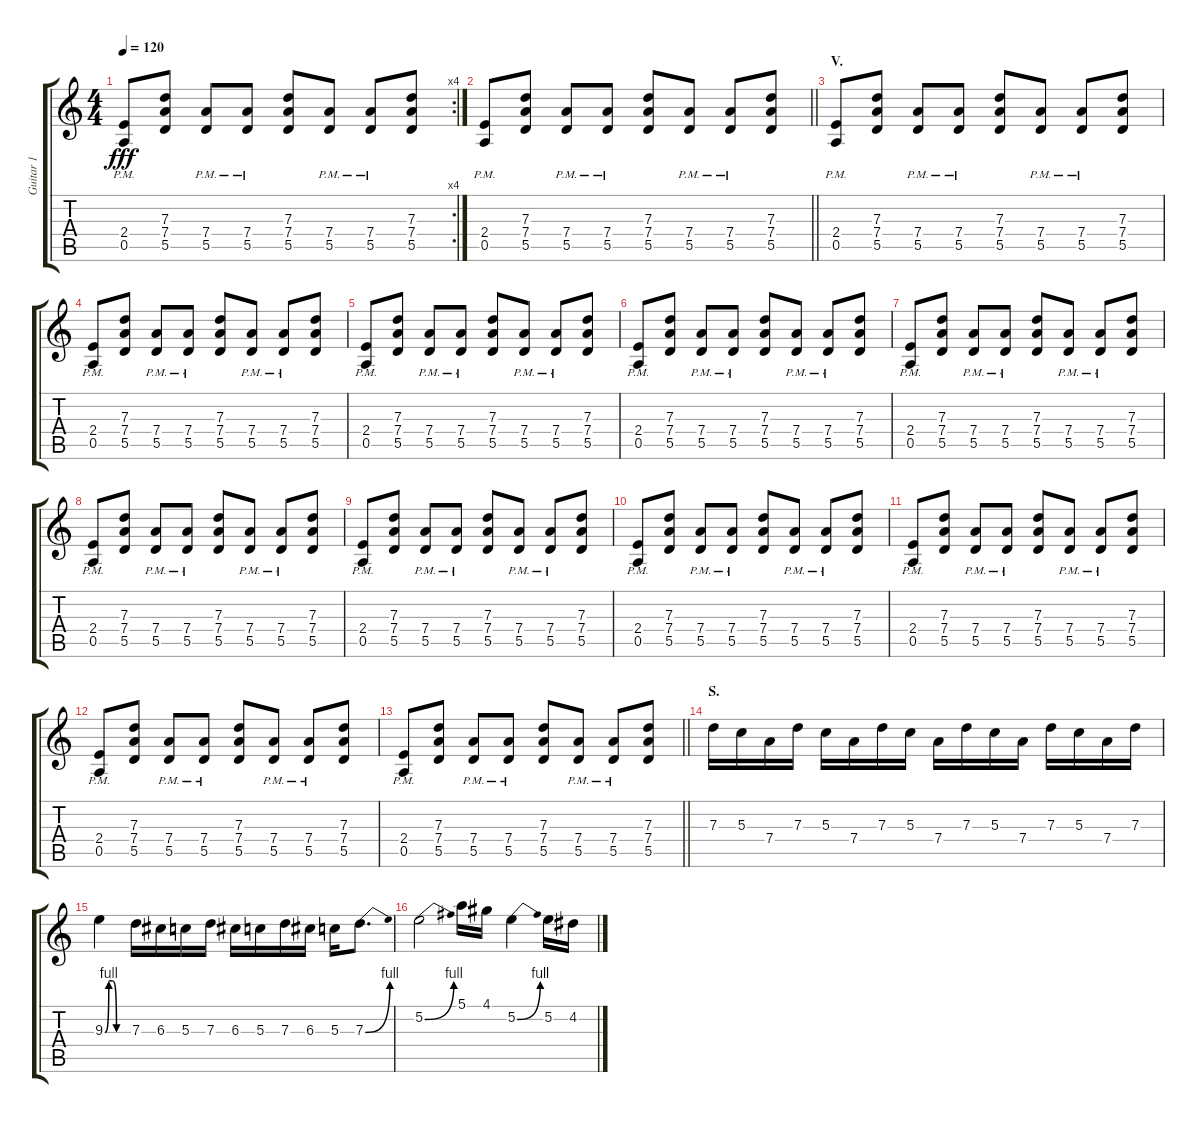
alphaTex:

\track ("Guitar 1" "Guitar 1") {instrument overdrivenguitar}
\staff {score tabs}
\tuning (E4 B3 G3 D3 A2 E2) {hide}
\rc 4
\ts (4 4)
\tempo 120
\clef g2
\ks c
(2.4{pm} 0.5{pm}).8{dy fff} (7.3 7.4 5.5).8 (7.4{pm} 5.5{pm}).8 (7.4{pm} 5.5{pm}).8 (7.3 7.4 5.5).8 (7.4{pm} 5.5{pm}).8 (7.4{pm} 5.5{pm}).8 (7.3 7.4 5.5).8 |
\barLineRight lightlight
(2.4{pm} 0.5{pm}).8 (7.3 7.4 5.5).8 (7.4{pm} 5.5{pm}).8 (7.4{pm} 5.5{pm}).8 (7.3 7.4 5.5).8 (7.4{pm} 5.5{pm}).8 (7.4{pm} 5.5{pm}).8 (7.3 7.4 5.5).8 |
\section ("" "V.")
(2.4{pm} 0.5{pm}).8 (7.3 7.4 5.5).8 (7.4{pm} 5.5{pm}).8 (7.4{pm} 5.5{pm}).8 (7.3 7.4 5.5).8 (7.4{pm} 5.5{pm}).8 (7.4{pm} 5.5{pm}).8 (7.3 7.4 5.5).8 |
(2.4{pm} 0.5{pm}).8 (7.3 7.4 5.5).8 (7.4{pm} 5.5{pm}).8 (7.4{pm} 5.5{pm}).8 (7.3 7.4 5.5).8 (7.4{pm} 5.5{pm}).8 (7.4{pm} 5.5{pm}).8 (7.3 7.4 5.5).8 |
(2.4{pm} 0.5{pm}).8 (7.3 7.4 5.5).8 (7.4{pm} 5.5{pm}).8 (7.4{pm} 5.5{pm}).8 (7.3 7.4 5.5).8 (7.4{pm} 5.5{pm}).8 (7.4{pm} 5.5{pm}).8 (7.3 7.4 5.5).8 |
(2.4{pm} 0.5{pm}).8 (7.3 7.4 5.5).8 (7.4{pm} 5.5{pm}).8 (7.4{pm} 5.5{pm}).8 (7.3 7.4 5.5).8 (7.4{pm} 5.5{pm}).8 (7.4{pm} 5.5{pm}).8 (7.3 7.4 5.5).8 |
(2.4{pm} 0.5{pm}).8 (7.3 7.4 5.5).8 (7.4{pm} 5.5{pm}).8 (7.4{pm} 5.5{pm}).8 (7.3 7.4 5.5).8 (7.4{pm} 5.5{pm}).8 (7.4{pm} 5.5{pm}).8 (7.3 7.4 5.5).8 |
(2.4{pm} 0.5{pm}).8 (7.3 7.4 5.5).8 (7.4{pm} 5.5{pm}).8 (7.4{pm} 5.5{pm}).8 (7.3 7.4 5.5).8 (7.4{pm} 5.5{pm}).8 (7.4{pm} 5.5{pm}).8 (7.3 7.4 5.5).8 |
(2.4{pm} 0.5{pm}).8 (7.3 7.4 5.5).8 (7.4{pm} 5.5{pm}).8 (7.4{pm} 5.5{pm}).8 (7.3 7.4 5.5).8 (7.4{pm} 5.5{pm}).8 (7.4{pm} 5.5{pm}).8 (7.3 7.4 5.5).8 |
(2.4{pm} 0.5{pm}).8 (7.3 7.4 5.5).8 (7.4{pm} 5.5{pm}).8 (7.4{pm} 5.5{pm}).8 (7.3 7.4 5.5).8 (7.4{pm} 5.5{pm}).8 (7.4{pm} 5.5{pm}).8 (7.3 7.4 5.5).8 |
(2.4{pm} 0.5{pm}).8 (7.3 7.4 5.5).8 (7.4{pm} 5.5{pm}).8 (7.4{pm} 5.5{pm}).8 (7.3 7.4 5.5).8 (7.4{pm} 5.5{pm}).8 (7.4{pm} 5.5{pm}).8 (7.3 7.4 5.5).8 |
(2.4{pm} 0.5{pm}).8 (7.3 7.4 5.5).8 (7.4{pm} 5.5{pm}).8 (7.4{pm} 5.5{pm}).8 (7.3 7.4 5.5).8 (7.4{pm} 5.5{pm}).8 (7.4{pm} 5.5{pm}).8 (7.3 7.4 5.5).8 |
\barLineRight lightlight
(2.4{pm} 0.5{pm}).8 (7.3 7.4 5.5).8 (7.4{pm} 5.5{pm}).8 (7.4{pm} 5.5{pm}).8 (7.3 7.4 5.5).8 (7.4{pm} 5.5{pm}).8 (7.4{pm} 5.5{pm}).8 (7.3 7.4 5.5).8 |
\section ("" "S.")
7.3.16{instrument distortionguitar} 5.3.16 7.4.16 7.3.16 5.3.16 7.4.16 7.3.16 5.3.16 7.4.16 7.3.16 5.3.16 7.4.16 7.3.16 5.3.16 7.4.16 7.3.16 |
9.3{be (custom 0 0 10 4 20 4 30 0 60 0)}.4 7.3.16 6.3.16 5.3.16 7.3.16 6.3.16 5.3.16 7.3.16 6.3.16 5.3.16 7.3{be (bend 0 0 60 4)}.8{d} |
5.2{be (bend 0 0 60 4)}.2 5.1.16 4.1.16 5.2{be (bend 0 0 60 4)}.4 5.2.16 4.2.16
